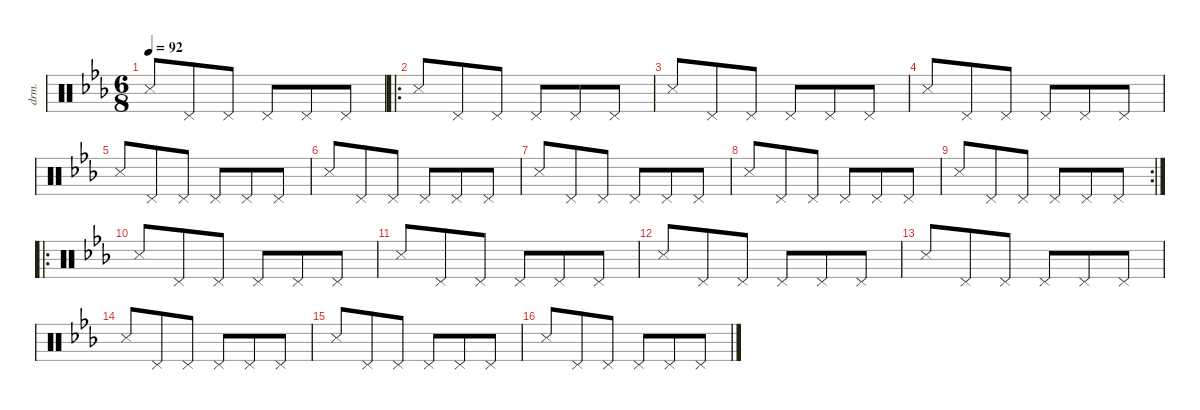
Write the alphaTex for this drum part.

\defaultSystemsLayout 4
\hideDynamics
\bracketExtendMode nobrackets
\track ("Click Track" "drm.") {instrument percussion}
\staff {score}
\articulation defaults
\ts (6 8)
\tempo 92
\clef neutral
\ks cminor "Snare (side stick) 3"{acc forcenatural}.8{dy f} "Pedal Hi-Hat (hit)"{acc forcenatural}.8 "Pedal Hi-Hat (hit)"{acc forcenatural}.8 "Pedal Hi-Hat (hit)"{acc forcenatural}.8 "Pedal Hi-Hat (hit)"{acc forcenatural}.8 "Pedal Hi-Hat (hit)"{acc forcenatural}.8
|
\ro "Snare (side stick) 3"{acc forcenatural}.8 "Pedal Hi-Hat (hit)"{acc forcenatural}.8 "Pedal Hi-Hat (hit)"{acc forcenatural}.8 "Pedal Hi-Hat (hit)"{acc forcenatural}.8 "Pedal Hi-Hat (hit)"{acc forcenatural}.8 "Pedal Hi-Hat (hit)"{acc forcenatural}.8
|
"Snare (side stick) 3"{acc forcenatural}.8 "Pedal Hi-Hat (hit)"{acc forcenatural}.8 "Pedal Hi-Hat (hit)"{acc forcenatural}.8 "Pedal Hi-Hat (hit)"{acc forcenatural}.8 "Pedal Hi-Hat (hit)"{acc forcenatural}.8 "Pedal Hi-Hat (hit)"{acc forcenatural}.8 |
"Snare (side stick) 3"{acc forcenatural}.8 "Pedal Hi-Hat (hit)"{acc forcenatural}.8 "Pedal Hi-Hat (hit)"{acc forcenatural}.8 "Pedal Hi-Hat (hit)"{acc forcenatural}.8 "Pedal Hi-Hat (hit)"{acc forcenatural}.8 "Pedal Hi-Hat (hit)"{acc forcenatural}.8 |
"Snare (side stick) 3"{acc forcenatural}.8 "Pedal Hi-Hat (hit)"{acc forcenatural}.8 "Pedal Hi-Hat (hit)"{acc forcenatural}.8 "Pedal Hi-Hat (hit)"{acc forcenatural}.8 "Pedal Hi-Hat (hit)"{acc forcenatural}.8 "Pedal Hi-Hat (hit)"{acc forcenatural}.8 |
"Snare (side stick) 3"{acc forcenatural}.8 "Pedal Hi-Hat (hit)"{acc forcenatural}.8 "Pedal Hi-Hat (hit)"{acc forcenatural}.8 "Pedal Hi-Hat (hit)"{acc forcenatural}.8 "Pedal Hi-Hat (hit)"{acc forcenatural}.8 "Pedal Hi-Hat (hit)"{acc forcenatural}.8 |
"Snare (side stick) 3"{acc forcenatural}.8 "Pedal Hi-Hat (hit)"{acc forcenatural}.8 "Pedal Hi-Hat (hit)"{acc forcenatural}.8 "Pedal Hi-Hat (hit)"{acc forcenatural}.8 "Pedal Hi-Hat (hit)"{acc forcenatural}.8 "Pedal Hi-Hat (hit)"{acc forcenatural}.8 |
"Snare (side stick) 3"{acc forcenatural}.8 "Pedal Hi-Hat (hit)"{acc forcenatural}.8 "Pedal Hi-Hat (hit)"{acc forcenatural}.8 "Pedal Hi-Hat (hit)"{acc forcenatural}.8 "Pedal Hi-Hat (hit)"{acc forcenatural}.8 "Pedal Hi-Hat (hit)"{acc forcenatural}.8 |
\rc 2 "Snare (side stick) 3"{acc forcenatural}.8 "Pedal Hi-Hat (hit)"{acc forcenatural}.8 "Pedal Hi-Hat (hit)"{acc forcenatural}.8 "Pedal Hi-Hat (hit)"{acc forcenatural}.8 "Pedal Hi-Hat (hit)"{acc forcenatural}.8 "Pedal Hi-Hat (hit)"{acc forcenatural}.8
|
\ro "Snare (side stick) 3"{acc forcenatural}.8 "Pedal Hi-Hat (hit)"{acc forcenatural}.8 "Pedal Hi-Hat (hit)"{acc forcenatural}.8 "Pedal Hi-Hat (hit)"{acc forcenatural}.8 "Pedal Hi-Hat (hit)"{acc forcenatural}.8 "Pedal Hi-Hat (hit)"{acc forcenatural}.8
|
"Snare (side stick) 3"{acc forcenatural}.8 "Pedal Hi-Hat (hit)"{acc forcenatural}.8 "Pedal Hi-Hat (hit)"{acc forcenatural}.8 "Pedal Hi-Hat (hit)"{acc forcenatural}.8 "Pedal Hi-Hat (hit)"{acc forcenatural}.8 "Pedal Hi-Hat (hit)"{acc forcenatural}.8 |
"Snare (side stick) 3"{acc forcenatural}.8 "Pedal Hi-Hat (hit)"{acc forcenatural}.8 "Pedal Hi-Hat (hit)"{acc forcenatural}.8 "Pedal Hi-Hat (hit)"{acc forcenatural}.8 "Pedal Hi-Hat (hit)"{acc forcenatural}.8 "Pedal Hi-Hat (hit)"{acc forcenatural}.8 |
"Snare (side stick) 3"{acc forcenatural}.8 "Pedal Hi-Hat (hit)"{acc forcenatural}.8 "Pedal Hi-Hat (hit)"{acc forcenatural}.8 "Pedal Hi-Hat (hit)"{acc forcenatural}.8 "Pedal Hi-Hat (hit)"{acc forcenatural}.8 "Pedal Hi-Hat (hit)"{acc forcenatural}.8 |
"Snare (side stick) 3"{acc forcenatural}.8 "Pedal Hi-Hat (hit)"{acc forcenatural}.8 "Pedal Hi-Hat (hit)"{acc forcenatural}.8 "Pedal Hi-Hat (hit)"{acc forcenatural}.8 "Pedal Hi-Hat (hit)"{acc forcenatural}.8 "Pedal Hi-Hat (hit)"{acc forcenatural}.8 |
"Snare (side stick) 3"{acc forcenatural}.8 "Pedal Hi-Hat (hit)"{acc forcenatural}.8 "Pedal Hi-Hat (hit)"{acc forcenatural}.8 "Pedal Hi-Hat (hit)"{acc forcenatural}.8 "Pedal Hi-Hat (hit)"{acc forcenatural}.8 "Pedal Hi-Hat (hit)"{acc forcenatural}.8 |
"Snare (side stick) 3"{acc forcenatural}.8 "Pedal Hi-Hat (hit)"{acc forcenatural}.8 "Pedal Hi-Hat (hit)"{acc forcenatural}.8 "Pedal Hi-Hat (hit)"{acc forcenatural}.8 "Pedal Hi-Hat (hit)"{acc forcenatural}.8 "Pedal Hi-Hat (hit)"{acc forcenatural}.8
